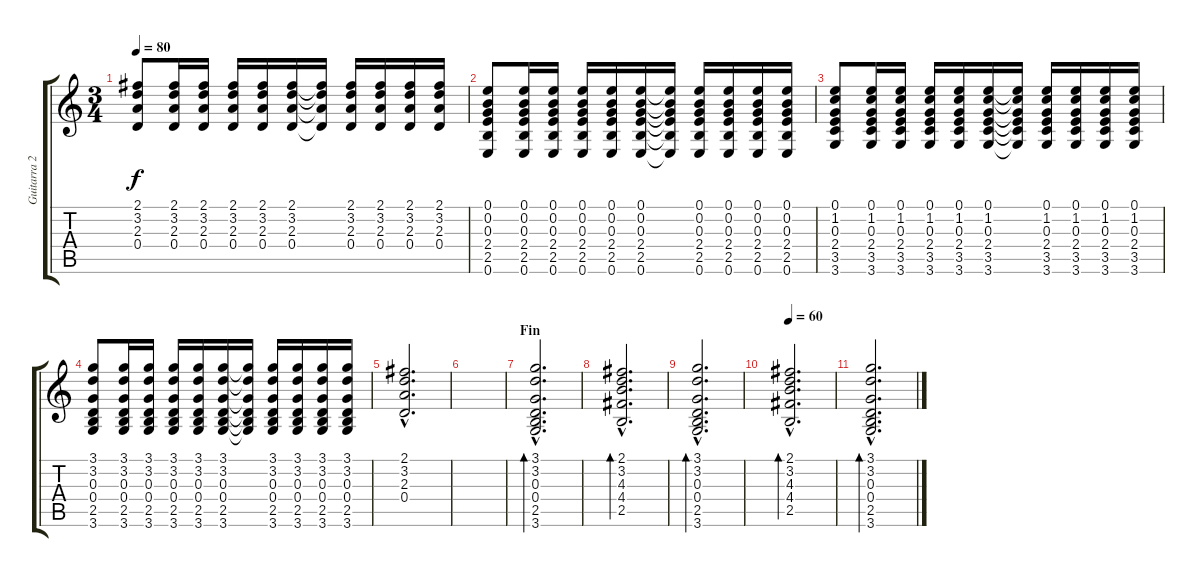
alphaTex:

\track ("Guitarra 2 (Craig)" "Guitarra 2") {instrument acousticguitarsteel}
\staff {score tabs}
\tuning (E4 B3 G3 D3 A2 E2) {hide}
\ts (3 4)
\tempo 80
\clef g2
\ks c
(2.1 3.2 2.3 0.4).8{dy f volume 9} (2.1 3.2 2.3 0.4).16 (2.1 3.2 2.3 0.4).16 (2.1 3.2 2.3 0.4).16 (2.1 3.2 2.3 0.4).16 (2.1 3.2 2.3 0.4).16 (2.1{t} 3.2{t} 2.3{t} 0.4{t}).16 (2.1 3.2 2.3 0.4).16 (2.1 3.2 2.3 0.4).16 (2.1 3.2 2.3 0.4).16 (2.1 3.2 2.3 0.4).16 |
(0.1 0.2 0.3 2.4 2.5 0.6).8{volume 9} (0.1 0.2 0.3 2.4 2.5 0.6).16 (0.1 0.2 0.3 2.4 2.5 0.6).16 (0.1 0.2 0.3 2.4 2.5 0.6).16 (0.1 0.2 0.3 2.4 2.5 0.6).16 (0.1 0.2 0.3 2.4 2.5 0.6).16 (0.1{t} 0.2{t} 0.3{t} 2.4{t} 2.5{t} 0.6{t}).16 (0.1 0.2 0.3 2.4 2.5 0.6).16 (0.1 0.2 0.3 2.4 2.5 0.6).16 (0.1 0.2 0.3 2.4 2.5 0.6).16 (0.1 0.2 0.3 2.4 2.5 0.6).16 |
(0.1 1.2 0.3 2.4 3.5 3.6).8{volume 9} (0.1 1.2 0.3 2.4 3.5 3.6).16 (0.1 1.2 0.3 2.4 3.5 3.6).16 (0.1 1.2 0.3 2.4 3.5 3.6).16 (0.1 1.2 0.3 2.4 3.5 3.6).16 (0.1 1.2 0.3 2.4 3.5 3.6).16 (0.1{t} 1.2{t} 0.3{t} 2.4{t} 3.5{t} 3.6{t}).16 (0.1 1.2 0.3 2.4 3.5 3.6).16 (0.1 1.2 0.3 2.4 3.5 3.6).16 (0.1 1.2 0.3 2.4 3.5 3.6).16 (0.1 1.2 0.3 2.4 3.5 3.6).16 |
(3.1 3.2 0.3 0.4 2.5 3.6).8{volume 9} (3.1 3.2 0.3 0.4 2.5 3.6).16 (3.1 3.2 0.3 0.4 2.5 3.6).16 (3.1 3.2 0.3 0.4 2.5 3.6).16 (3.1 3.2 0.3 0.4 2.5 3.6).16 (3.1 3.2 0.3 0.4 2.5 3.6).16 (3.1{t} 3.2{t} 0.3{t} 0.4{t} 2.5{t} 3.6{t}).16 (3.1 3.2 0.3 0.4 2.5 3.6).16 (3.1 3.2 0.3 0.4 2.5 3.6).16 (3.1 3.2 0.3 0.4 2.5 3.6).16 (3.1 3.2 0.3 0.4 2.5 3.6).16 |
(2.1{hac} 3.2{hac} 2.3{hac} 0.4{hac}).2{d} |
|
\section ("" "Fin")
(3.1{hac} 3.2{hac} 0.3{hac} 0.4{hac} 2.5{hac} 3.6{hac}).2{d bd 120 volume 13} |
(2.1{hac} 3.2{hac} 4.3{hac} 4.4{hac} 2.5{hac}).2{d bd 120} |
(3.1{hac} 3.2{hac} 0.3{hac} 0.4{hac} 2.5{hac} 3.6{hac}).2{d bd 120 volume 13} |
\tempo 60
(2.1{hac} 3.2{hac} 4.3{hac} 4.4{hac} 2.5{hac}).2{d bd 120} |
(3.1{hac} 3.2{hac} 0.3{hac} 0.4{hac} 2.5{hac} 3.6{hac}).2{d bd 120}
